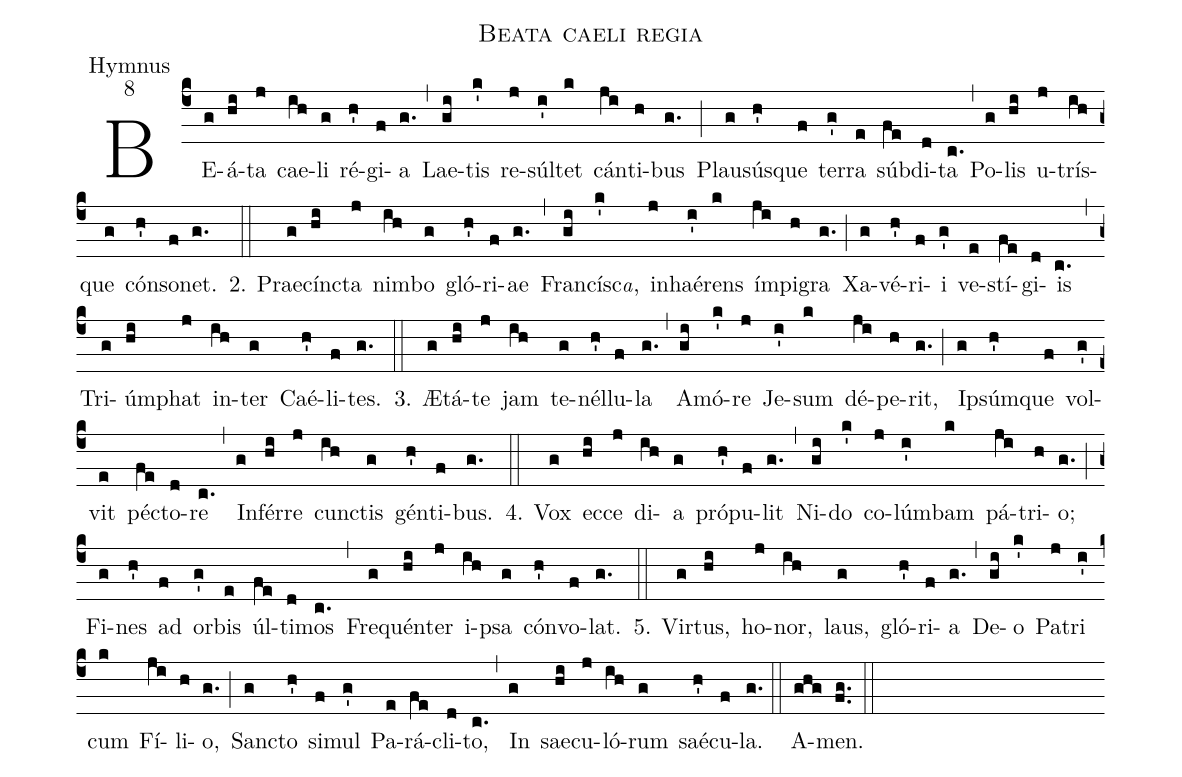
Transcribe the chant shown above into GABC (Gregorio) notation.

name:Beata caeli regia;
office-part:Hymnus;
mode:8;
%%
(c4) BE(g)á(hi)ta(j) cae(ih)li(g) ré(h')gi(f)a(g.) (,)
Lae(gi)tis(k') re(j)súl(i')tet(k) cán(ji)ti(h)bus(g.) (;)
Plau(g)sús(h')que(f) ter(g')ra(e) súb(fe)di(d)ta(c.) (,)
Po(g)lis(hi) u(j)trís(ih)que(g) cón(h')so(f)net.(g.) (::)

2. Prae(g)cín(hi)cta(j) nim(ih)bo(g) gló(h')ri(f)ae(g.) (,)
Fran(gi)císc<e>a</e>,(k') in(j)haé(i')rens(k) ím(ji)pi(h)gra(g.) (;)
Xa(g)vé(h')ri(f)i(g') ve(e)stí(fe)gi(d)is(c.) (,)
Tri(g)úm(hi)phat(j) in(ih)ter(g) Caé(h')li(f)tes.(g.) (::)

3. Æ(g)tá(hi)te(j) jam(ih) te(g)nél(h')lu(f)la(g.) (,)
A(gi)mó(k')re(j) Je(i')sum(k) dé(ji)pe(h)rit,(g.) (;)
I(g)psúm(h')que(f) vol(g')vit(e) pé(fe)cto(d)re(c.) (,)
In(g)fér(hi)re(j) cun(ih)ctis(g) gén(h')ti(f)bus.(g.) (::)

4. Vox(g) ec(hi)ce(j) di(ih)a(g) pró(h')pu(f)lit(g.) (,)
Ni(gi)do(k') co(j)lúm(i')bam(k) pá(ji)tri(h)o;(g.) (;)
Fi(g)nes(h') ad(f) or(g')bis(e) úl(fe)ti(d)mos(c.) (,)
Fre(g)quén(hi)ter(j) i(ih)psa(g) cón(h')vo(f)lat.(g.) (::)

5. Vir(g)tus,(hi) ho(j)nor,(ih) laus,(g) gló(h')ri(f)a(g.) (,)
De(gi)o(k') Pa(j)tri(i') cum(k) Fí(ji)li(h)o,(g.) (;)
San(g)cto(h') si(f)mul(g') Pa(e)rá(fe)cli(d)to,(c.) (,)
In(g) sae(hi)cu(j)ló(ih)rum(g) saé(h')cu(f)la.(g.) (::)

A(ghg)men.(fg..) (::)
